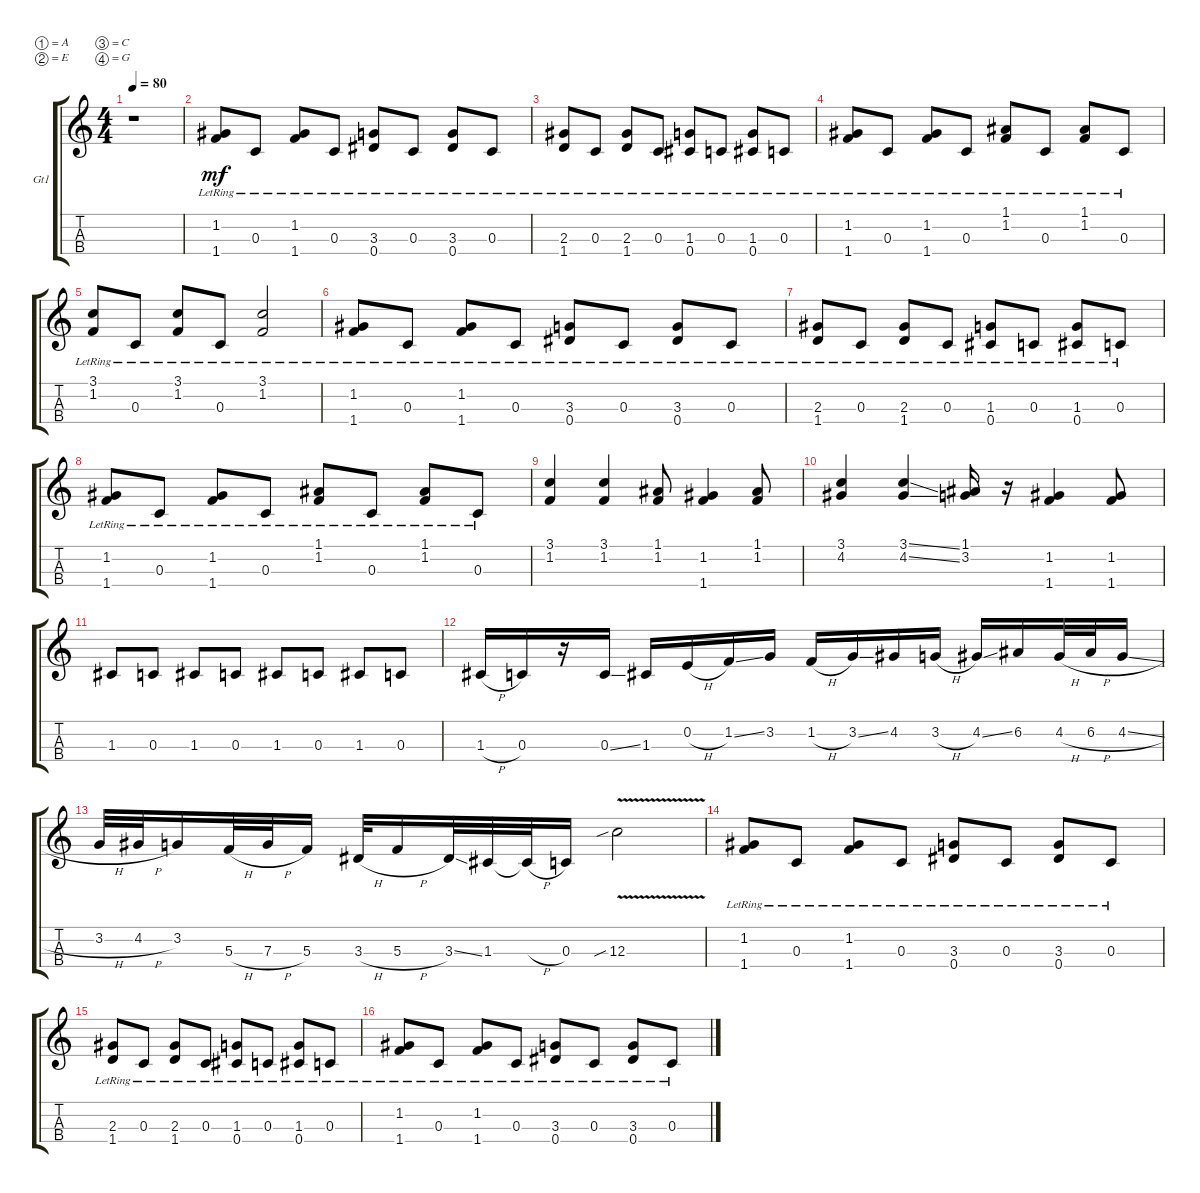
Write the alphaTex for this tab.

\bracketExtendMode groupsimilarinstruments
\firstSystemTrackNameOrientation horizontal
\otherSystemsTrackNameOrientation horizontal
\track ("Guitar 1" "Gt1") {instrument shamisen}
\staff {score tabs}
\tuning (A4 E4 C4 G4)
\ts (4 4)
\tempo 80
\clef g2
\ks c
r.1{dy mf instrument shamisen} |
(1.4{lr} 1.2{lr}).8 0.3{lr}.8 (1.4{lr} 1.2{lr}).8 0.3{lr}.8 (0.4{lr} 3.3{lr}).8 0.3{lr}.8 (0.4{lr} 3.3{lr}).8 0.3{lr}.8 |
(1.4{lr} 2.3{lr}).8 0.3{lr}.8 (1.4{lr} 2.3{lr}).8 0.3{lr}.8 (0.4{lr} 1.3{lr}).8 0.3{lr}.8 (0.4{lr} 1.3{lr}).8 0.3{lr}.8 |
(1.4{lr} 1.2{lr}).8 0.3{lr}.8 (1.4{lr} 1.2{lr}).8 0.3{lr}.8 (1.1{lr} 1.2{lr}).8 0.3{lr}.8 (1.1{lr} 1.2{lr}).8 0.3{lr}.8 |
(3.1{lr} 1.2{lr}).8 0.3{lr}.8 (3.1{lr} 1.2{lr}).8 0.3{lr}.8 (3.1{lr} 1.2{lr}).2 |
(1.4{lr} 1.2{lr}).8 0.3{lr}.8 (1.4{lr} 1.2{lr}).8 0.3{lr}.8 (0.4{lr} 3.3{lr}).8 0.3{lr}.8 (0.4{lr} 3.3{lr}).8 0.3{lr}.8 |
(1.4{lr} 2.3{lr}).8 0.3{lr}.8 (1.4{lr} 2.3{lr}).8 0.3{lr}.8 (0.4{lr} 1.3{lr}).8 0.3{lr}.8 (0.4{lr} 1.3{lr}).8 0.3{lr}.8 |
(1.4{lr} 1.2{lr}).8 0.3{lr}.8 (1.4{lr} 1.2{lr}).8 0.3{lr}.8 (1.1{lr} 1.2{lr}).8 0.3{lr}.8 (1.1{lr} 1.2{lr}).8 0.3{lr}.8 |
(3.1 1.2).4 (3.1 1.2).4 (1.1 1.2).8 (1.4 1.2).4 (1.2 1.1).8 |
(4.2 3.1).4 (3.1{ss} 4.2{ss}).4 (1.1 3.2).16 r.16 (1.2 1.4).4 (1.2 1.4).8 |
1.3.8 0.3.8 1.3.8 0.3.8 1.3.8 0.3.8 1.3.8 0.3.8 |
1.3{h}.16 0.3.16 r.16 0.3{ss}.16 1.3.16 0.2{h}.16 1.2{ss}.16 3.2.16 1.2{h}.16 3.2{ss}.16 4.2.16 3.2{h}.16 4.2{ss}.16 6.2.16 4.2{h}.32 6.2{h}.32 4.2{sl}.16 |
3.2{h}.32 4.2{h}.32 3.2.16 5.3{h}.32 7.3{h}.32 5.3.16 3.3{h}.32 5.3{h}.16 3.3{ss}.32 1.3.32 1.3{h t}.32 0.3.16 12.3{v sib}.2 |
(1.4{lr} 1.2{lr}).8 0.3{lr}.8 (1.4{lr} 1.2{lr}).8 0.3{lr}.8 (0.4{lr} 3.3{lr}).8 0.3{lr}.8 (0.4{lr} 3.3{lr}).8 0.3{lr}.8 |
(1.4{lr} 2.3{lr}).8 0.3{lr}.8 (1.4{lr} 2.3{lr}).8 0.3{lr}.8 (0.4{lr} 1.3{lr}).8 0.3{lr}.8 (0.4{lr} 1.3{lr}).8 0.3{lr}.8 |
(1.4{lr} 1.2{lr}).8 0.3{lr}.8 (1.4{lr} 1.2{lr}).8 0.3{lr}.8 (0.4{lr} 3.3{lr}).8 0.3{lr}.8 (0.4{lr} 3.3{lr}).8 0.3{lr}.8
